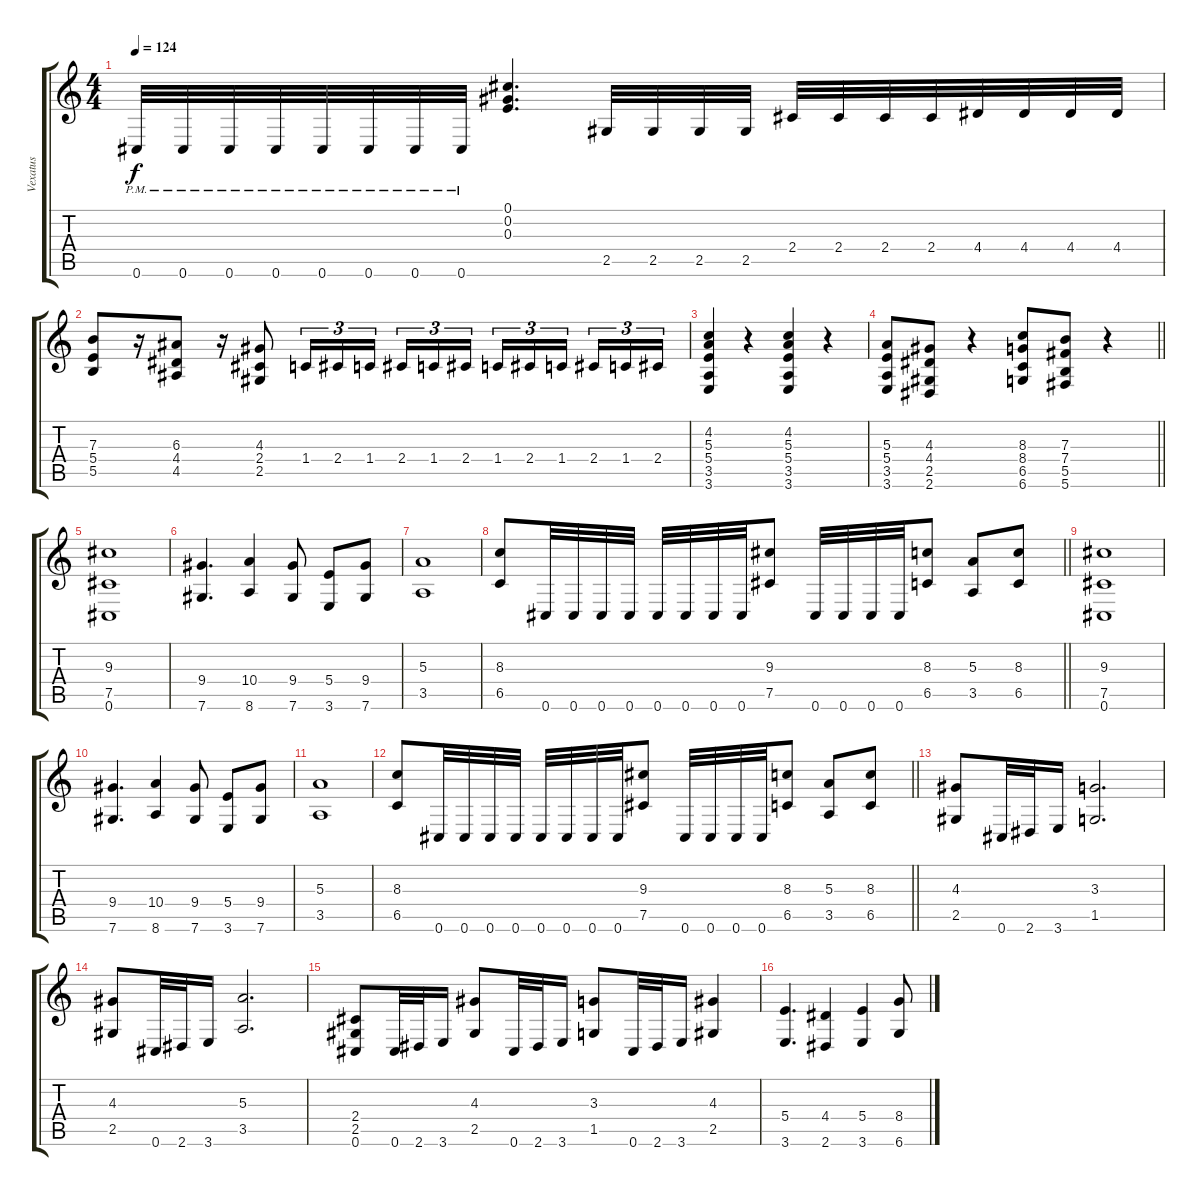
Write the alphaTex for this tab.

\track ("Vexatus" "Vexatus") {instrument distortionguitar}
\staff {score tabs}
\tuning (Db4 Ab3 E3 B2 Gb2 Db2) {hide}
\ts (4 4)
\tempo 124
\clef g2
\ks c
0.6{pm}.32{dy f} 0.6{pm}.32 0.6{pm}.32 0.6{pm}.32 0.6{pm}.32 0.6{pm}.32 0.6{pm}.32 0.6{pm}.32 (0.1 0.2 0.3).4{d} 2.5.32 2.5.32 2.5.32 2.5.32 2.4.32 2.4.32 2.4.32 2.4.32 4.4.32 4.4.32 4.4.32 4.4.32 |
(7.3 5.4 5.5).8 r.16 (6.3 4.4 4.5).8 r.16 (4.3 2.4 2.5).8 1.4.16{tu (3 2)} 2.4.16{tu (3 2)} 1.4.16{tu (3 2) beam splitsecondary} 2.4.16{tu (3 2)} 1.4.16{tu (3 2)} 2.4.16{tu (3 2)} 1.4.16{tu (3 2)} 2.4.16{tu (3 2)} 1.4.16{tu (3 2) beam splitsecondary} 2.4.16{tu (3 2)} 1.4.16{tu (3 2)} 2.4.16{tu (3 2)} |
(4.2 5.3 5.4 3.5 3.6).4 r.4 (4.2 5.3 5.4 3.5 3.6).4 r.4 |
\barLineRight lightlight
(5.3 5.4 3.5 3.6).8 (4.3 4.4 2.5 2.6).8 r.4 (8.3 8.4 6.5 6.6).8 (7.3 7.4 5.5 5.6).8 r.4 |
(9.3 7.5 0.6).1 |
(9.4 7.6).4{d} (10.4 8.6).4 (9.4 7.6).8 (5.4 3.6).8 (9.4 7.6).8 |
(5.3 3.5).1 |
\barLineRight lightlight
(8.3 6.5).8 0.6.32 0.6.32 0.6.32 0.6.32 0.6.32 0.6.32 0.6.32 0.6.32 (9.3 7.5).8 0.6.32 0.6.32 0.6.32 0.6.32 (8.3 6.5).8 (5.3 3.5).8 (8.3 6.5).8 |
(9.3 7.5 0.6).1 |
(9.4 7.6).4{d} (10.4 8.6).4 (9.4 7.6).8 (5.4 3.6).8 (9.4 7.6).8 |
(5.3 3.5).1 |
\barLineRight lightlight
(8.3 6.5).8 0.6.32 0.6.32 0.6.32 0.6.32 0.6.32 0.6.32 0.6.32 0.6.32 (9.3 7.5).8 0.6.32 0.6.32 0.6.32 0.6.32 (8.3 6.5).8 (5.3 3.5).8 (8.3 6.5).8 |
(4.3 2.5).8 0.6.32 2.6.32 3.6.16 (3.3 1.5).2{d} |
(4.3 2.5).8 0.6.32 2.6.32 3.6.16 (5.3 3.5).2{d} |
(2.4 2.5 0.6).8 0.6.32 2.6.32 3.6.16 (4.3 2.5).8 0.6.32 2.6.32 3.6.16 (3.3 1.5).8 0.6.32 2.6.32 3.6.16 (4.3 2.5).4 |
(5.4 3.6).4{d} (4.4 2.6).4 (5.4 3.6).4 (8.4 6.6).8
